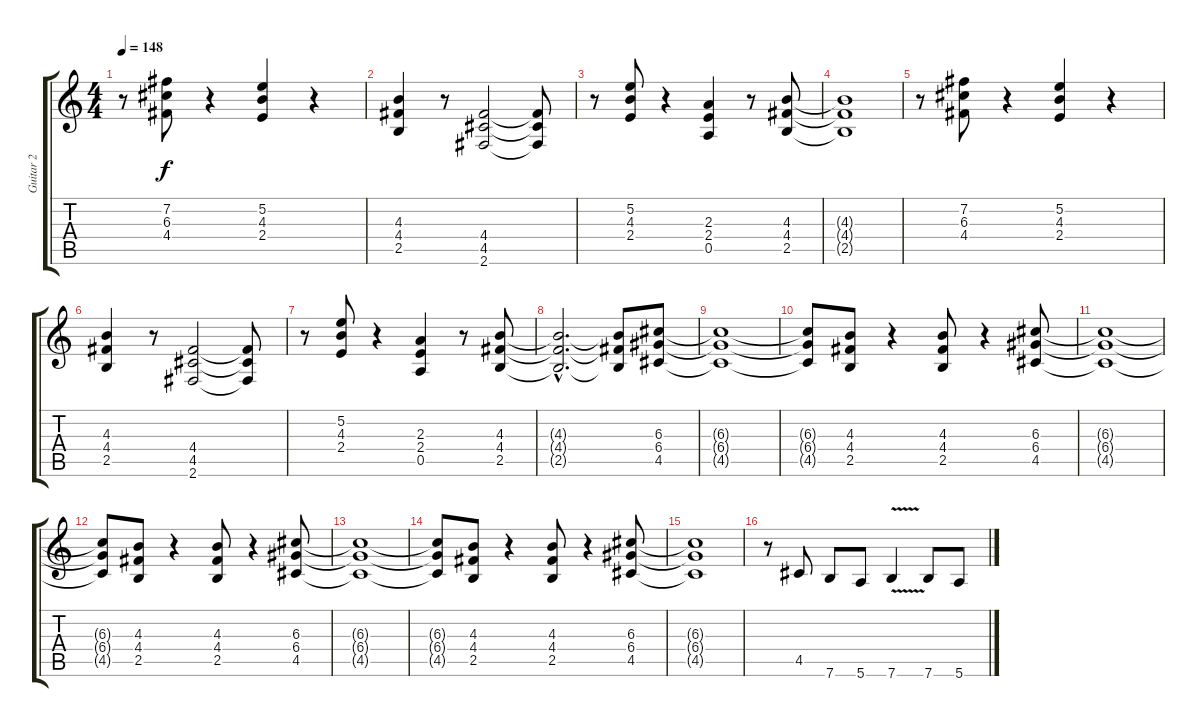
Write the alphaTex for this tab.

\track ("Guitar 2" "Guitar 2") {instrument distortionguitar}
\staff {score tabs}
\tuning (E4 B3 G3 D3 A2 E2) {hide}
\ts (4 4)
\tempo 148
\clef g2
\ks c
r.8{dy f} (7.2 6.3 4.4).8 r.4 (5.2 4.3 2.4).4 r.4 |
(4.3 4.4 2.5).4 r.8 (4.4 4.5 2.6).2 (4.4{t} 4.5{t} 2.6{t}).8 |
r.8 (5.2 4.3 2.4).8 r.4 (2.3 2.4 0.5).4 r.8 (4.3 4.4 2.5).8 |
(4.3{t} 4.4{t} 2.5{t}).1 |
r.8 (7.2 6.3 4.4).8 r.4 (5.2 4.3 2.4).4 r.4 |
(4.3 4.4 2.5).4 r.8 (4.4 4.5 2.6).2 (4.4{t} 4.5{t} 2.6{t}).8 |
r.8 (5.2 4.3 2.4).8 r.4 (2.3 2.4 0.5).4 r.8 (4.3 4.4 2.5).8 |
(4.3{hac t} 4.4{hac t} 2.5{hac t}).2{d} (4.3{t} 4.4{t} 2.5{t}).8 (6.3 6.4 4.5).8 |
(6.3{t} 6.4{t} 4.5{t}).1 |
(6.3{t} 6.4{t} 4.5{t}).8 (4.3 4.4 2.5).8 r.4 (4.3 4.4 2.5).8 r.4 (6.3 6.4 4.5).8 |
(6.3{t} 6.4{t} 4.5{t}).1 |
(6.3{t} 6.4{t} 4.5{t}).8 (4.3 4.4 2.5).8 r.4 (4.3 4.4 2.5).8 r.4 (6.3 6.4 4.5).8 |
(6.3{t} 6.4{t} 4.5{t}).1 |
(6.3{t} 6.4{t} 4.5{t}).8 (4.3 4.4 2.5).8 r.4 (4.3 4.4 2.5).8 r.4 (6.3 6.4 4.5).8 |
(6.3{t} 6.4{t} 4.5{t}).1 |
r.8 4.5.8 7.6.8 5.6.8 7.6{v}.4 7.6.8 5.6.8
